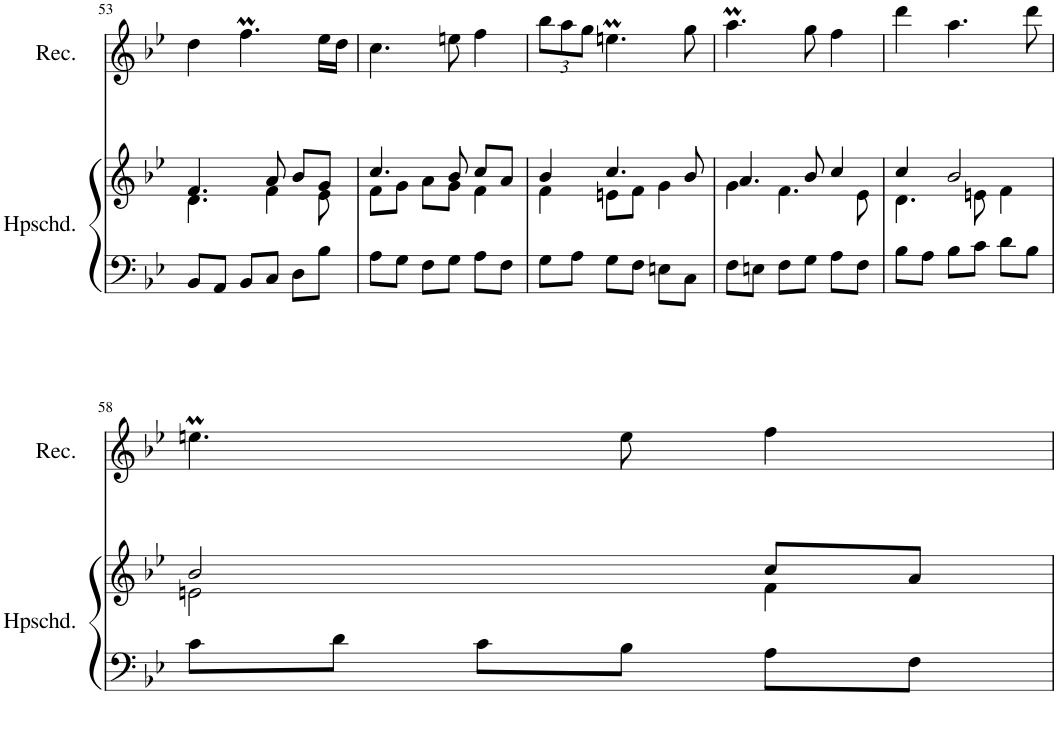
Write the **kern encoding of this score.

**kern	**kern	**kern
*part2	*part2	*part1
*staff3	*staff2	*staff1
*I"Harpsichord	*	*I"Recorder
*I'Hpschd.	*	*I'Rec.
!!LO:PB:g=z
*clefF4	*clefG2	*clefG2
*k[b-e-]	*k[b-e-]	*k[b-e-]
*M3/4	*M3/4	*M3/4
=53	=53	=53
*	*^	*
8BB-/L	4.f/	4.d\	4dd\
8AA/J	.	.	.
8BB-/L	.	.	4.ffM\
8C/J	8a/	4f\	.
8D\L	8b-/L	.	.
8B-\J	8g/J	8e-\	16ee-\LL
.	.	.	16dd\JJ
=54	=54	=54	=54
8A\L	4.cc/	8f\L	4.cc\
8G\J	.	8g\J	.
8F\L	.	8a\L	.
8G\J	8b-/	8g\J	8een\
8A\L	8cc/L	4f\	4ff\
8F\J	8a/J	.	.
=55	=55	=55	=55
*	*	*	*Xbrackettup
8G\L	4b-/	4f\	12bb-\L
.	.	.	12aa\
8A\J	.	.	.
.	.	.	12gg\J
8G\L	4.cc/	8en\L	4.eenm\
8F\J	.	8f\J	.
8En\L	.	4g\	.
8C\J	8b-/	.	8gg\
=56	=56	=56	=56
8F\L	4.a/	4g\	4.aam\
8En\J	.	.	.
8F\L	.	4.f\	.
8G\J	8b-/	.	8gg\
8A\L	4cc/	.	4ff\
8F\J	.	8e-\	.
=57	=57	=57	=57
8B-\L	4cc/	4.d\	4ddd\
8A\J	.	.	.
8B-\L	2b-/	.	4.aa\
8c\J	.	8en\	.
8d\L	.	4f\	.
8B-\J	.	.	8ddd\
!!LO:LB:g=z
=58	=58	=58	=58
8c\L	2b-/	2en\	4.eenm\
8d\J	.	.	.
8c\L	.	.	.
8B-\J	.	.	8ee\
8A\L	8cc/L	4f\	4ff\
8F\J	8a/J	.	.
*	*v	*v	*
=	=	=
*-	*-	*-
